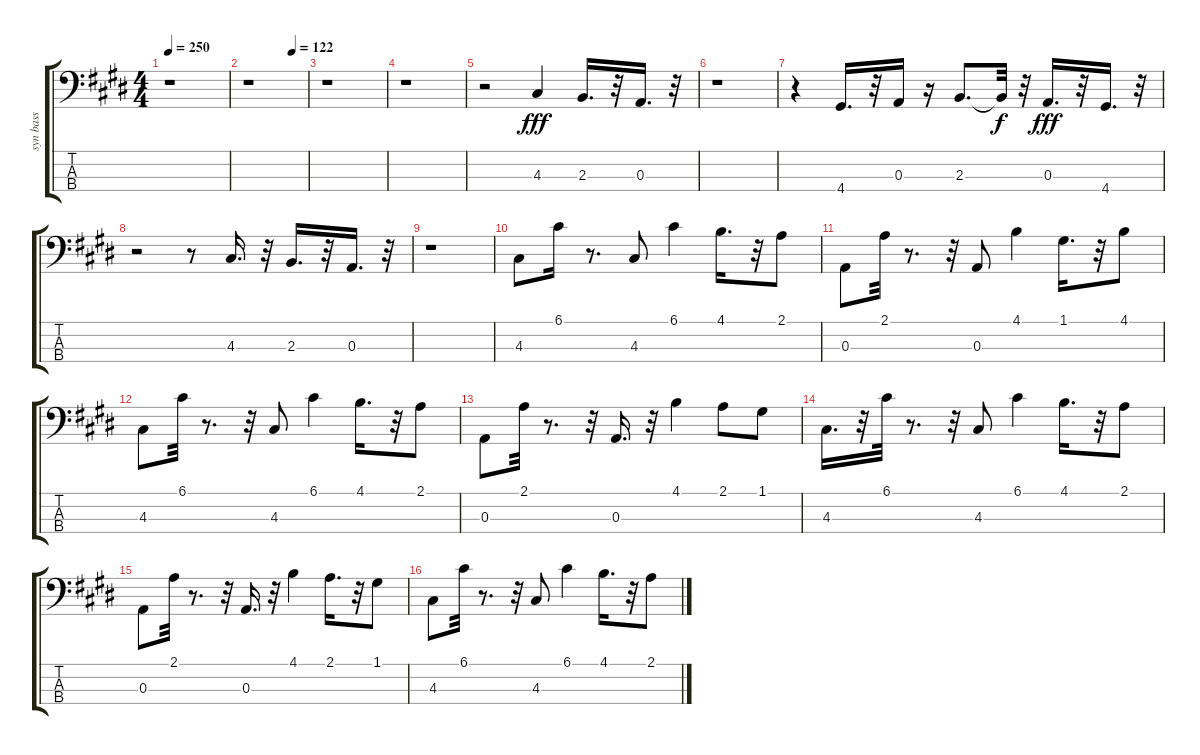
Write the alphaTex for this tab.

\track ("syn bass" "syn bass") {instrument synthbass1}
\staff {score tabs}
\tuning (G2 D2 A1 E1) {hide}
\ts (4 4)
\tempo 250
\clef f4
\ks e
r.1{dy fff instrument synthbass1} |
\tempo (122 0.75)
r.1 |
r.1 |
r.1 |
r.2 4.3.4 2.3.16{d} r.32 0.3.16{d} r.32 |
r.1 |
r.4 4.4.16{d} r.32 0.3.16 r.16 2.3.8{d} 2.3{t}.32{dy f} r.32 0.3.16{d dy fff} r.32 4.4.16{d} r.32 |
r.2 r.8 4.3.16{d} r.32 2.3.16{d} r.32 0.3.16{d} r.32 |
r.1 |
4.3.8 6.1.16 r.8{d} 4.3.8 6.1.4 4.1.16{d} r.32 2.1.8 |
0.3.8 2.1.32 r.8{d} r.32 0.3.8 4.1.4 1.1.16{d} r.32 4.1.8 |
4.3.8 6.1.32 r.8{d} r.32 4.3.8 6.1.4 4.1.16{d} r.32 2.1.8 |
0.3.8 2.1.32 r.8{d} r.32 0.3.16{d} r.32 4.1.4 2.1.8 1.1.8 |
4.3.16{d} r.32 6.1.32 r.8{d} r.32 4.3.8 6.1.4 4.1.16{d} r.32 2.1.8 |
0.3.8 2.1.32 r.8{d} r.32 0.3.16{d} r.32 4.1.4 2.1.16{d} r.32 1.1.8 |
4.3.8 6.1.32 r.8{d} r.32 4.3.8 6.1.4 4.1.16{d} r.32 2.1.8
